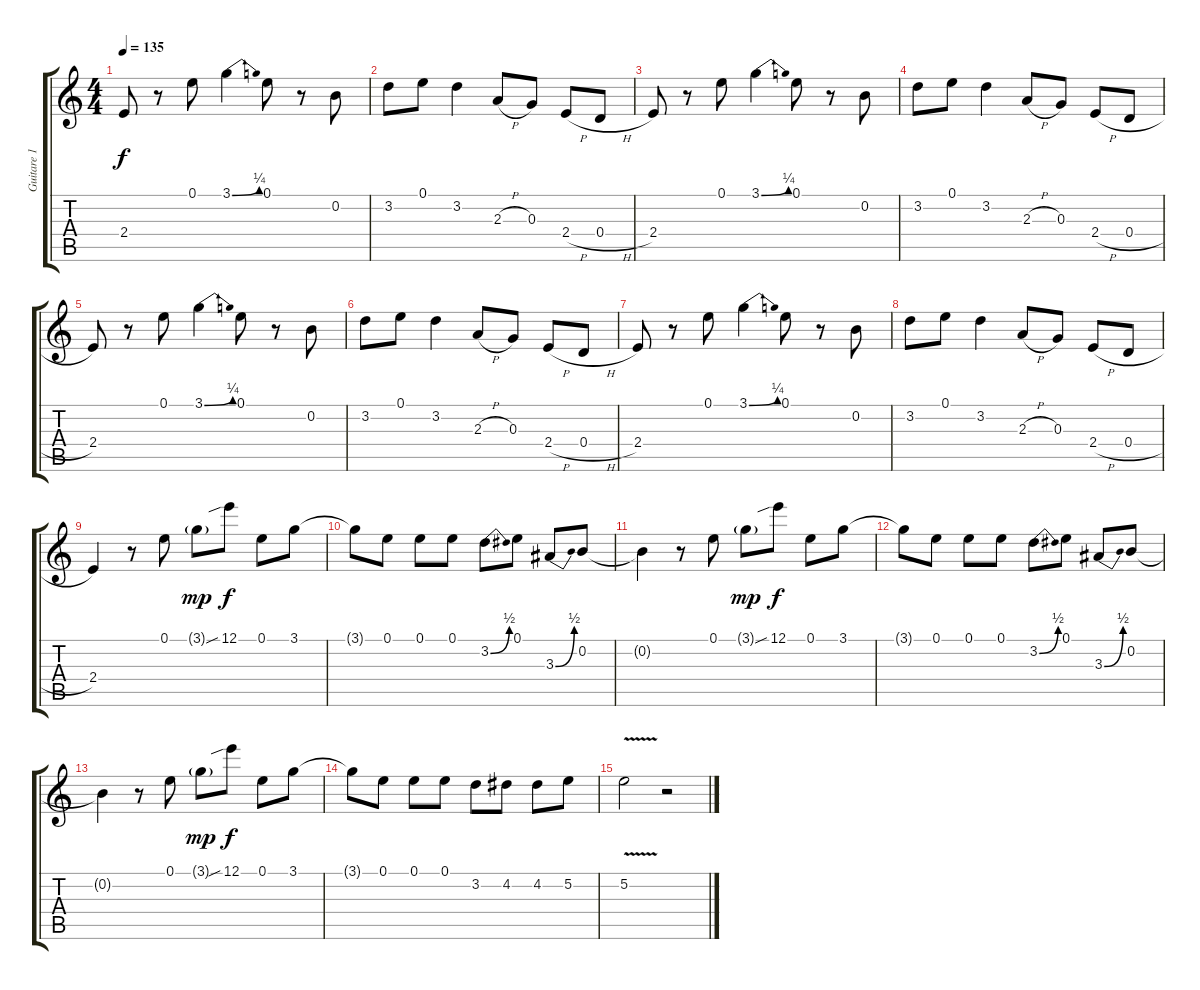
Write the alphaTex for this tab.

\track ("Guitare 1" "Guitare 1") {instrument distortionguitar}
\staff {score tabs}
\tuning (E4 B3 G3 D3 A2 E2) {hide}
\ts (4 4)
\tempo 135
\clef g2
\ks c
2.4.8{dy f} r.8 0.1.8 3.1{be (bend 0 0 60 1)}.4 0.1.8 r.8 0.2.8 |
3.2.8 0.1.8 3.2.4 2.3{h}.8 0.3.8 2.4{h}.8 0.4{h}.8 |
2.4.8 r.8 0.1.8 3.1{be (bend 0 0 60 1)}.4 0.1.8 r.8 0.2.8 |
3.2.8 0.1.8 3.2.4 2.3{h}.8 0.3.8 2.4{h}.8 0.4{h}.8 |
2.4.8 r.8 0.1.8 3.1{be (bend 0 0 60 1)}.4 0.1.8 r.8 0.2.8 |
3.2.8 0.1.8 3.2.4 2.3{h}.8 0.3.8 2.4{h}.8 0.4{h}.8 |
2.4.8 r.8 0.1.8 3.1{be (bend 0 0 60 1)}.4 0.1.8 r.8 0.2.8 |
3.2.8 0.1.8 3.2.4 2.3{h}.8 0.3.8 2.4{h}.8 0.4{h}.8 |
2.4.4 r.8 0.1.8 3.1{g}.8{dy mp} 12.1{sib}.8{dy f} 0.1.8 3.1.8 |
3.1{t}.8 0.1.8 0.1.8 0.1.8 3.2{be (bend 0 0 60 2)}.8 0.1.8 3.3{be (bend 0 0 60 2)}.8 0.2.8 |
0.2{t}.4 r.8 0.1.8 3.1{g}.8{dy mp} 12.1{sib}.8{dy f} 0.1.8 3.1.8 |
3.1{t}.8 0.1.8 0.1.8 0.1.8 3.2{be (bend 0 0 60 2)}.8 0.1.8 3.3{be (bend 0 0 60 2)}.8 0.2.8 |
0.2{t}.4 r.8 0.1.8 3.1{g}.8{dy mp} 12.1{sib}.8{dy f} 0.1.8 3.1.8 |
3.1{t}.8 0.1.8 0.1.8 0.1.8 3.2.8 4.2.8 4.2.8 5.2.8 |
5.2{v}.2 r.2
